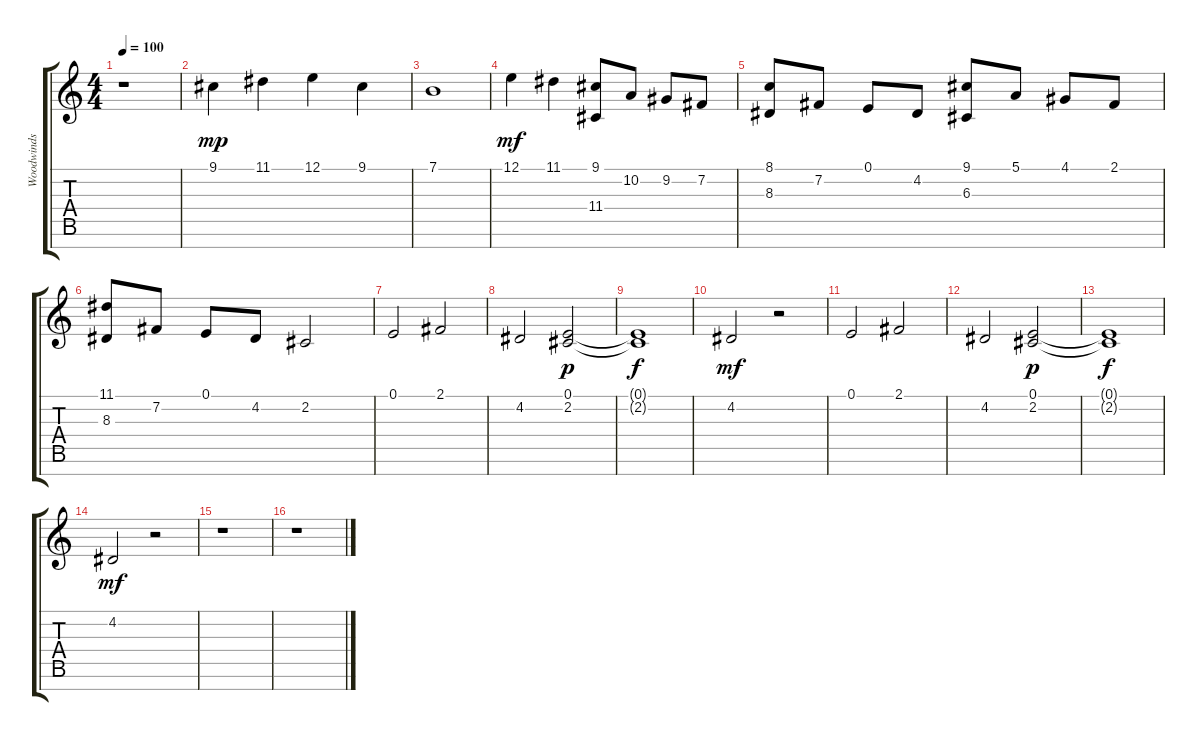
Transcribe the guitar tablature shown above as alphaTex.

\track ("Woodwinds" "Woodwinds") {instrument oboe}
\staff {score tabs}
\tuning (E4 B3 G3 D3 A2 E2 B1) {hide}
\ts (4 4)
\tempo 100
\clef g2
\ks c
r.1{dy mf} |
9.1.4{dy mp} 11.1.4 12.1.4 9.1.4 |
7.1.1 |
12.1.4{dy mf} 11.1.4 (9.1 11.4).8 10.2.8 9.2.8 7.2.8 |
(8.1 8.3).8 7.2.8 0.1.8 4.2.8 (9.1 6.3).8 5.1.8 4.1.8 2.1.8 |
(11.1 8.3).8 7.2.8 0.1.8 4.2.8 2.2.2 |
0.1.2 2.1.2 |
4.2.2 (0.1 2.2).2{dy p} |
(0.1{t} 2.2{t}).1{dy f} |
4.2.2{dy mf} r.2 |
0.1.2 2.1.2 |
4.2.2 (0.1 2.2).2{dy p} |
(0.1{t} 2.2{t}).1{dy f} |
4.2.2{dy mf} r.2 |
r.1 |
r.1
